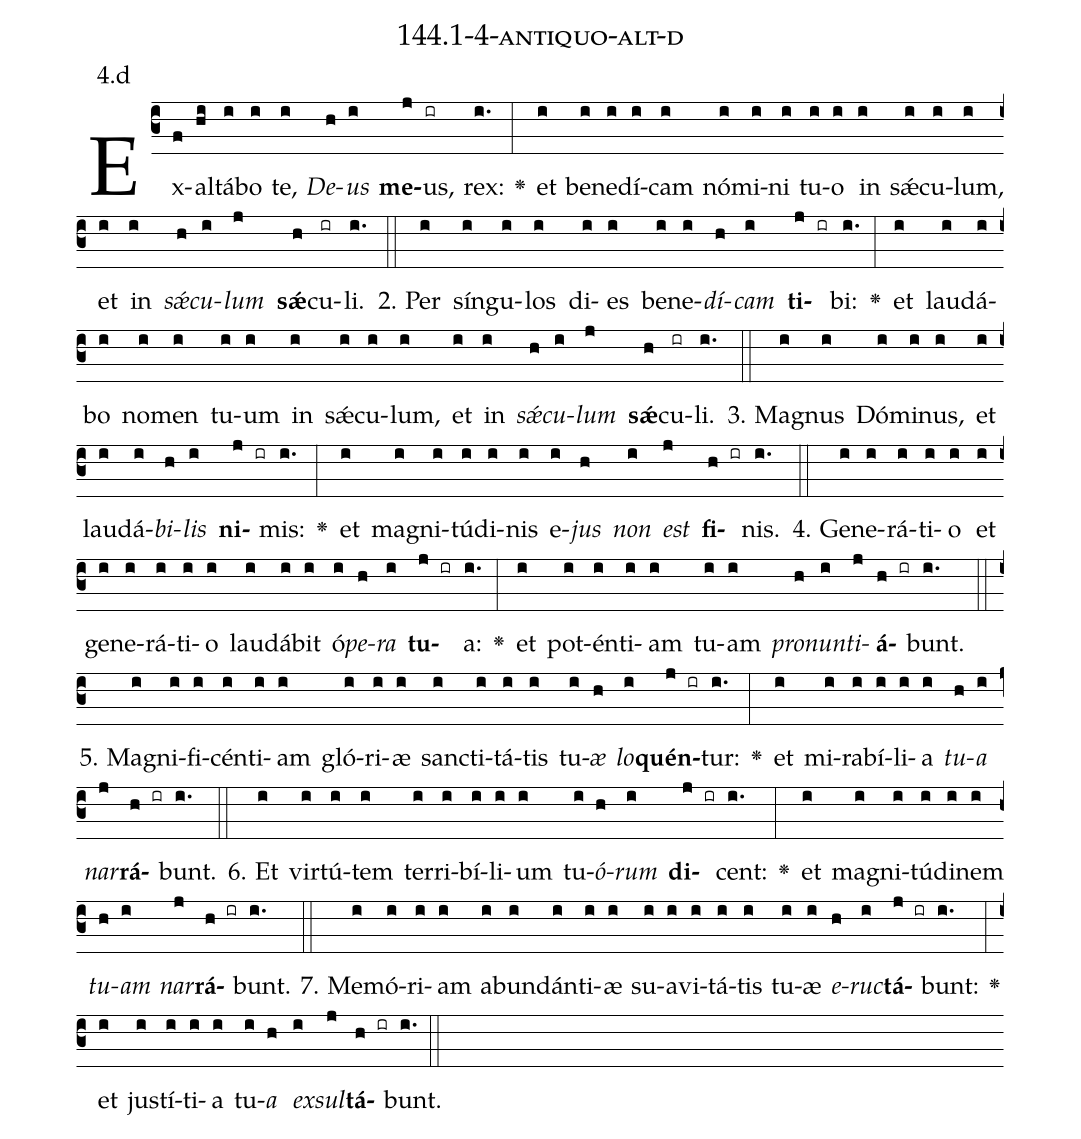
name: 144.1-4-antiquo-alt-d;
annotation: 4.d;
%%
(c3)Ex(f)al(hi)tá(i)bo(i) te,(i) <i>De</i>(h)<i>us</i>(i) <b>me</b>(j)us,(ir) rex:(i.) <v>\greheightstar</v>(:) et(i) be(i)ne(i)dí(i)cam(i) nó(i)mi(i)ni(i) tu(i)o(i) in(i) sǽ(i)cu(i)lum,(i) et(i) in(i) <i>sǽ</i>(h)<i>cu</i>(i)<i>lum</i>(j) <b>sǽ</b>(h)cu(ir)li.(i.) (::)
2. Per(i) sín(i)gu(i)los(i) di(i)es(i) be(i)ne(i)<i>dí</i>(h)<i>cam</i>(i) <b>ti</b>(j ir)bi:(i.) <v>\greheightstar</v>(:) et(i) lau(i)dá(i)bo(i) no(i)men(i) tu(i)um(i) in(i) sǽ(i)cu(i)lum,(i) et(i) in(i) <i>sǽ</i>(h)<i>cu</i>(i)<i>lum</i>(j) <b>sǽ</b>(h)cu(ir)li.(i.) (::)
3. Ma(i)gnus(i) Dó(i)mi(i)nus,(i) et(i) lau(i)dá(i)<i>bi</i>(h)<i>lis</i>(i) <b>ni</b>(j ir)mis:(i.) <v>\greheightstar</v>(:) et(i) ma(i)gni(i)tú(i)di(i)nis(i) e(i)<i>jus</i>(h) <i>non</i>(i) <i>est</i>(j) <b>fi</b>(h ir)nis.(i.) (::)
4. Ge(i)ne(i)rá(i)ti(i)o(i) et(i) ge(i)ne(i)rá(i)ti(i)o(i) lau(i)dá(i)bit(i) ó(i)<i>pe</i>(h)<i>ra</i>(i) <b>tu</b>(j ir)a:(i.) <v>\greheightstar</v>(:) et(i) pot(i)én(i)ti(i)am(i) tu(i)am(i) <i>pro</i>(h)<i>nun</i>(i)<i>ti</i>(j)<b>á</b>(h ir)bunt.(i.) (::)
5. Ma(i)gni(i)fi(i)cén(i)ti(i)am(i) gló(i)ri(i)æ(i) sanc(i)ti(i)tá(i)tis(i) tu(i)<i>æ</i>(h) <i>lo</i>(i)<b>quén</b>(j ir)tur:(i.) <v>\greheightstar</v>(:) et(i) mi(i)ra(i)bí(i)li(i)a(i) <i>tu</i>(h)<i>a</i>(i) <i>nar</i>(j)<b>rá</b>(h ir)bunt.(i.) (::)
6. Et(i) vir(i)tú(i)tem(i) ter(i)ri(i)bí(i)li(i)um(i) tu(i)<i>ó</i>(h)<i>rum</i>(i) <b>di</b>(j ir)cent:(i.) <v>\greheightstar</v>(:) et(i) ma(i)gni(i)tú(i)di(i)nem(i) <i>tu</i>(h)<i>am</i>(i) <i>nar</i>(j)<b>rá</b>(h ir)bunt.(i.) (::)
7. Me(i)mó(i)ri(i)am(i) ab(i)un(i)dán(i)ti(i)æ(i) su(i)a(i)vi(i)tá(i)tis(i) tu(i)æ(i) <i>e</i>(h)<i>ruc</i>(i)<b>tá</b>(j ir)bunt:(i.) <v>\greheightstar</v>(:) et(i) jus(i)tí(i)ti(i)a(i) tu(i)<i>a</i>(h) <i>ex</i>(i)<i>sul</i>(j)<b>tá</b>(h ir)bunt.(i.) (::)
